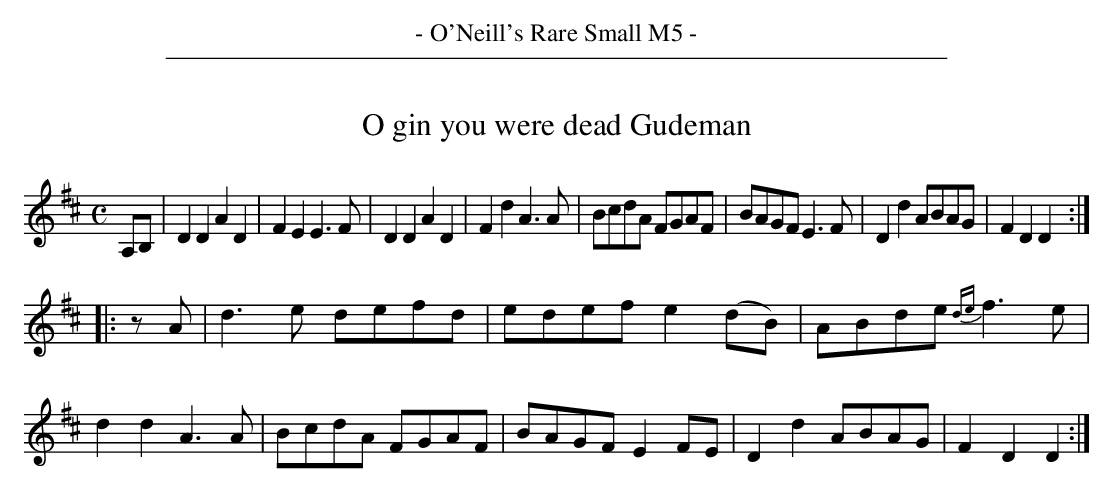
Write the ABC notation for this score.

X:1
T: O gin you were dead Gudeman
M: C
L: 1/8
K: D
A,B, |\
D2D2 A2D2 | F2E2 E3F | D2D2 A2D2 | F2d2 A3A |\
BcdA FGAF | BAGF E3F | D2d2 ABAG | F2D2 D2 ::
zA |\
d3e defd | edef e2(dB) | ABde {de}f3e | d2d2 A3A |\
BcdA FGAF | BAGF E2FE | D2d2 ABAG | F2D2 D2 :|
